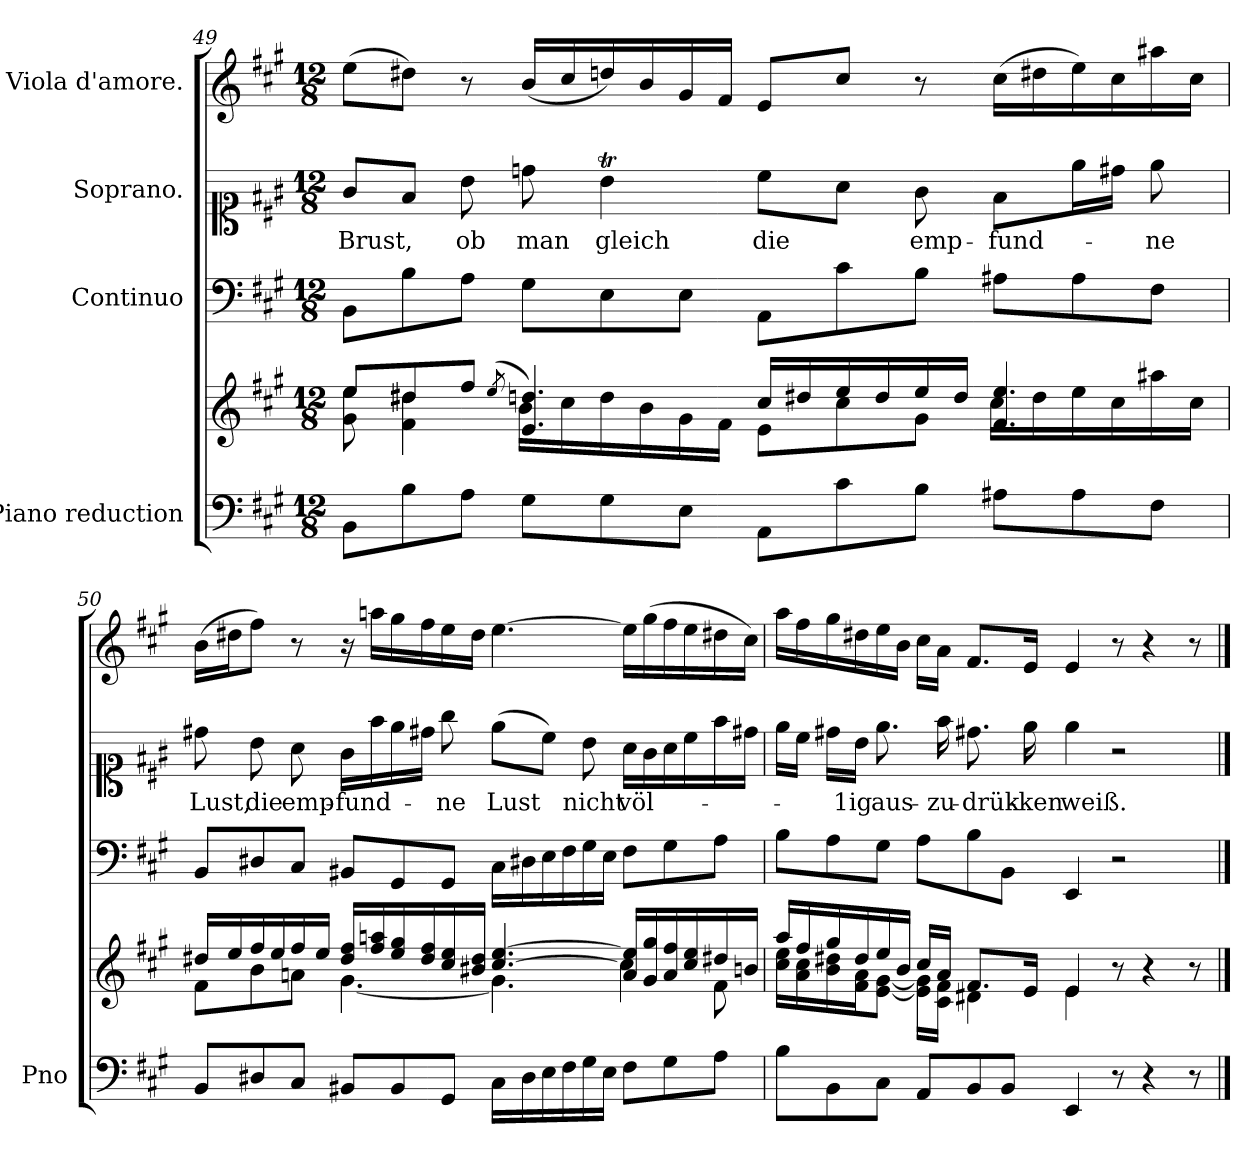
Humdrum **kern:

**kern	**kern	**kern	**kern	**text	**kern
*part4	*part4	*part3	*part2	*part2	*part1
*staff5	*staff4	*staff3	*staff2	*staff2	*staff1
*I"Piano reduction	*	*I"Continuo	*I"Soprano.	*	*I"Viola d'amore.
*I'Pno	*	*	*	*	*
!!LO:PB:g=z
*clefF4	*clefG2	*clefF4	*clefC1	*	*clefG2
*k[f#c#g#]	*k[f#c#g#]	*k[f#c#g#]	*k[f#c#g#]	*	*k[f#c#g#]
*A:	*A:	*A:	*A:	*	*A:
*M12/8	*M12/8	*M12/8	*M12/8	*	*M12/8
=49	=49	=49	=49	=49	=49
*	*^	*	*	*	*
!	!	!	!	!	!LO:LY:b	!
8BB\L	8ee/L	8g#\ 8ee\	8BB\L	8g#/L	Brust,	(8ee\L
8B\	8dd#X/	4f#\ 4dd#\	8B\	8f#/J	.	8dd#X\J)
!	!	!	!	!	!LO:LY:b	!
8A\J	8ff#/J	.	8A\J	8b\	ob	8r
.	(>8qee/	.	.	.	.	.
!	!	!	!	!	!LO:LY:b	!
8G#\L	4.e/ 4.ddn/)	16b\LL	8G#\L	8ddn\	man	(16b/LL
.	.	16cc#\	.	.	.	16cc#/
!	!	!	!	!	!LO:LY:b	!
8G#\	.	16dd\	8E\	4bT\	gleich	16ddn/)
.	.	16b\	.	.	.	16b/
8E\J	.	16g#\	8E\J	.	.	16g#/
.	.	16f#\JJ	.	.	.	16f#/JJ
!	!	!	!	!	!LO:LY:b	!
8AA\L	16cc#/LL	8e\L	8AA\L	8cc#\L	die	8e/L
.	16dd#X/	.	.	.	.	.
8c#\	16ee/	8cc#\	8c#\	8a\J	.	8cc#/J
.	16dd#/	.	.	.	.	.
!	!	!	!	!	!LO:LY:b	!
8B\J	16ee/	8g#\J	8B\J	8g#\	emp-	8r
.	16dd#/JJ	.	.	.	.	.
!	!	!	!	!	!LO:LY:b	!
8A#X\L	4.f#/ 4.ee/	16cc#\LL	8A#X\L	8f#\L	-fund-	(16cc#\LL
.	.	16dd#\	.	.	.	16dd#X\
8A#\	.	16ee\	8A#\	16ee\L	.	16ee\)
.	.	16cc#\	.	16dd#X\JJ	.	16cc#\
!	!	!	!	!	!LO:LY:b	!
8F#\J	.	16aa#X\	8F#\J	8ee\	-ne	16aa#X\
.	.	16cc#\JJ	.	.	.	16cc#\JJ
=50	=50	=50	=50	=50	=50	=50
!	!	!	!	!	!LO:LY:b	!
8BB/L	16dd#X/LL	8f#\L	8BB/L	8dd#X\	Lust,	(16b\LL
.	16ee/	.	.	.	.	16dd#X\J
!	!	!	!	!	!LO:LY:b	!
8D#X/	16ff#/	8b\	8D#X/	8b\	die	8ff#\J)
.	16ee/	.	.	.	.	.
!	!	!	!	!	!LO:LY:b	!
8C#/J	16ff#/	8an\J	8C#/J	8a\	emp-	8r
.	16ee/JJ	.	.	.	.	.
!	!	!	!	!	!LO:LY:b	!
8BB#X/L	16dd#/ 16ff#/LL	[4.g#\	8BB#X/L	16g#\LL	-fund-	16r
.	16ff#/ 16aan/	.	.	16ff#\	.	16aan\LL
8BB#/	16ee/ 16gg#/	.	8GG#/	16ee\	.	16gg#\
.	16dd#/ 16ff#/	.	.	16dd#X\JJ	.	16ff#\
!	!	!	!	!	!LO:LY:b	!
8GG#/J	16cc#/ 16ee/	.	8GG#/J	8gg#\	-ne	16ee\
.	16b#X/ 16dd#/JJ	.	.	.	.	16dd#\JJ
!	!	!	!	!	!LO:LY:b	!
16C#\LL	[4.cc#/ [4.ee/	4.g#\]	16C#\LL	(8ee\L	Lust	[4.ee\
16D#\	.	.	16D#X\	.	.	.
16E\	.	.	16E\	8cc#\J)	.	.
16F#\	.	.	16F#\	.	.	.
!	!	!	!	!	!LO:LY:b	!
16G#\	.	.	16G#\	8b\	nicht	.
16E\JJ	.	.	16E\JJ	.	.	.
!	!	!	!	!	!LO:LY:b	!
8F#\L	16a/ 16ee/]LL	4cc#\]	8F#\L	16a\LL	völ-	16ee\LL]
.	16g#/ 16gg#/	.	.	16g#\	.	(16gg#\
8G#\	16a/ 16ff#/	.	8G#\	16a\	.	16ff#\
.	16cc#/ 16ee/	.	.	16cc#\	.	16ee\
8A\J	16dd#X/	8f#\	8A\J	16ff#\	.	16dd#X\
.	16bn/JJ	.	.	16dd#X\JJ	.	16cc#\JJ)
!!LO:LB:g=z
=51	=51	=51	=51	=51	=51	=51
8B\L	16aa/LL	16cc#\ 16ee\LL	8B\L	16ee\LL	.	16aa\LL
.	16ff#/	16a\ 16cc#\	.	16cc#\JJ	.	16ff#\
8BB\	16gg#/	16b\ 16dd#X\	8A\	16dd#X\LL	.	16gg#\
!	!	!	!	!	!LO:LY:b	!
.	16dd#/	16f#\ 16a\J	.	16b\JJ	-1ig	16dd#X\
!	!	!	!	!	!LO:LY:b	!
8C#\J	16ee/	[8e\ [8g#\J	8G#\J	8.ee\	aus-	16ee\
.	16b/JJ	.	.	.	.	16b\JJ
8AA/L	16cc#/LL	16e\] 16g#\]LL	8A\L	.	.	16cc#\LL
!	!	!	!	!	!LO:LY:b	!
.	16a/JJ	16c#\ 16f#\JJ	.	16ff#\	-zu-	16a\JJ
!	!	!	!	!	!LO:LY:b	!
8BB/	8.f#/L	4d#X\	8B\	8.dd#X\	-drük-	8.f#/L
8BB/J	.	.	8BB\J	.	.	.
!	!	!	!	!	!LO:LY:b	!
.	16e/Jk	.	.	16ee\	-ken	16e/Jk
!	!	!	!	!	!LO:LY:b	!
4EE/	4e/	4e\	4EE/	4ee\	-weiß.	4e/
8r	8r	8ryy	2r	2r	.	8r
4r	4r	4ryy	.	.	.	4r
8r	8r	8ryy	.	.	.	8r
*	*v	*v	*	*	*	*
==	==	==	==	==	==
*-	*-	*-	*-	*-	*-
